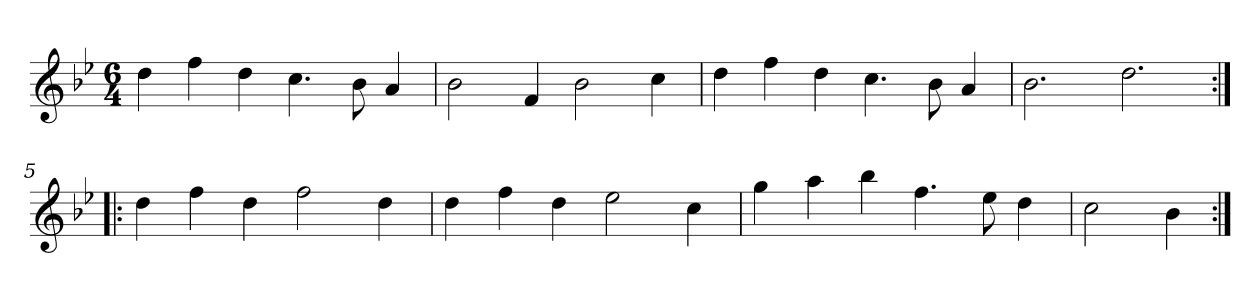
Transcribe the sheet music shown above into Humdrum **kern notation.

**kern
*part1
*staff1
*clefG2
*k[b-e-]
*B-:
*M6/4
*MM360
=1
4dd\
4ff\
4dd\
4.cc\
8b-\
4a/
=2
2b-\
4f/
2b-\
4cc\
=3
4dd\
4ff\
4dd\
4.cc\
8b-\
4a/
=4
2.b-\
2.dd\
=5:|!|:
4dd\
4ff\
4dd\
2ff\
4dd\
=6
4dd\
4ff\
4dd\
2ee-\
4cc\
=7
4gg\
4aa\
4bb-\
4.ff\
8ee-\
4dd\
!!LO:LB:g=z
=8
2cc\
4b-\
=:|!
*-
